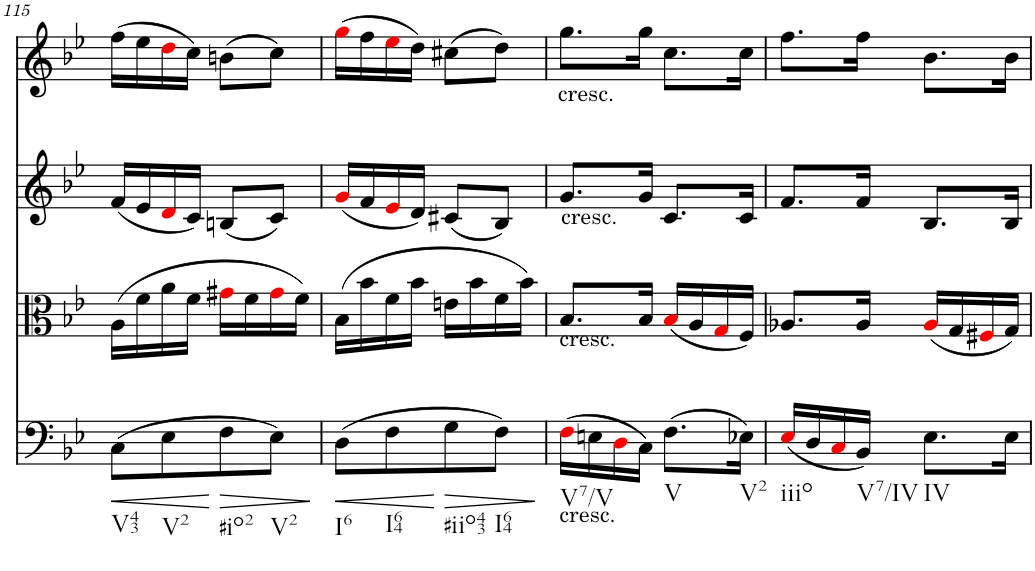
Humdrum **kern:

**kern	**dynam	**kern	**kern	**kern
*part4	*part4	*part3	*part2	*part1
*staff4	*staff4	*staff3	*staff2	*staff1
*I"Violoncello	*	*I"Viola	*I"Violin II	*I"Violin I
!!LO:PB:g=z
*clefF4	*	*clefC3	*clefG2	*clefG2
*k[b-e-]	*	*k[b-e-]	*k[b-e-]	*k[b-e-]
*M2/4	*	*M2/4	*M2/4	*M2/4
=115	=115	=115	=115	=115
!LO:TX:b:t=V43	!	!	!	!
!	!LO:HP:b	!	!	!
(8C\L	<	(16A\LL	(16f/LL	(16ff\LL
.	.	16f\	16e-/	16ee-\
!LO:TX:b:t=V2	!	!	!	!
8E-\	.	16a\	16di/	16ddi\
.	.	16f\JJ	16c/JJ)	16cc\JJ)
!LO:TX:b:t=#io2	!	!	!	!
!	!LO:HP:n=1:b	!	!	!
8F\	[ >	16g#Xi\LL	(8Bn/L	(8bn\L
.	.	16f\	.	.
!LO:TX:b:t=V2	!	!	!	!
8E-\J)	.	16g#i\	8c/J)	8cc\J)
.	.	16f\JJ)	.	.
.	]	.	.	.
=116	=116	=116	=116	=116
!LO:TX:b:t=I6	!	!	!	!
!	!LO:HP:b	!	!	!
(8D\L	<	(16B-\LL	(16gi/LL	(16ggi\LL
.	.	16b-\	16f/	16ff\
!LO:TX:b:t=I64	!	!	!	!
8F\	.	16f\	16e-i/	16ee-i\
.	.	16b-\JJ	16d/JJ)	16dd\JJ)
!LO:TX:b:t=#iio43	!	!	!	!
!	!LO:HP:n=1:b	!	!	!
8G\	[ >	16en\LL	(8c#X/L	(8cc#X\L
.	.	16b-\	.	.
!LO:TX:b:t=I64	!	!	!	!
8F\J)	.	16f\	8B-/J)	8dd\J)
.	.	16b-\JJ)	.	.
.	]	.	.	.
=117	=117	=117	=117	=117
!	!	!	!	!LO:TX:b:t=cresc.
!	!	!	!LO:TX:b:t=cresc.	!
!	!	!LO:TX:a:t=cresc.	!	!
!LO:TX:b:t=cresc.	!	!	!	!
!LO:TX:b:t=V7/V	!	!	!	!
(16Fi\LL	.	8.B-/L	8.g/L	8.gg\L
16En\	.	.	.	.
16Di\	.	.	.	.
16C\JJ)	.	16B-/Jk	16g/Jk	16gg\Jk
!LO:TX:b:t=V	!	!	!	!
(8.F\L	.	(16B-i/LL	8.c/L	8.cc\L
.	.	16A/	.	.
.	.	16Gi/	.	.
!LO:TX:b:t=V2	!	!	!	!
16E-X\Jk)	.	16F/JJ)	16c/Jk	16cc\Jk
=118	=118	=118	=118	=118
!LO:TX:b:t=iiio	!	!	!	!
(16E-i/LL	.	8.A-X/L	8.f/L	8.ff\L
16D/	.	.	.	.
16Ci/	.	.	.	.
!LO:TX:b:t=V7/IV	!	!	!	!
16BB-/JJ)	.	16A-/Jk	16f/Jk	16ff\Jk
!LO:TX:b:t=IV	!	!	!	!
8.E-\L	.	(16A-i/LL	8.B-/L	8.b-\L
.	.	16G/	.	.
.	.	16F#Xi/	.	.
16E-\Jk	.	16G/JJ)	16B-/Jk	16b-\Jk
=	=	=	=	=
*-	*-	*-	*-	*-
